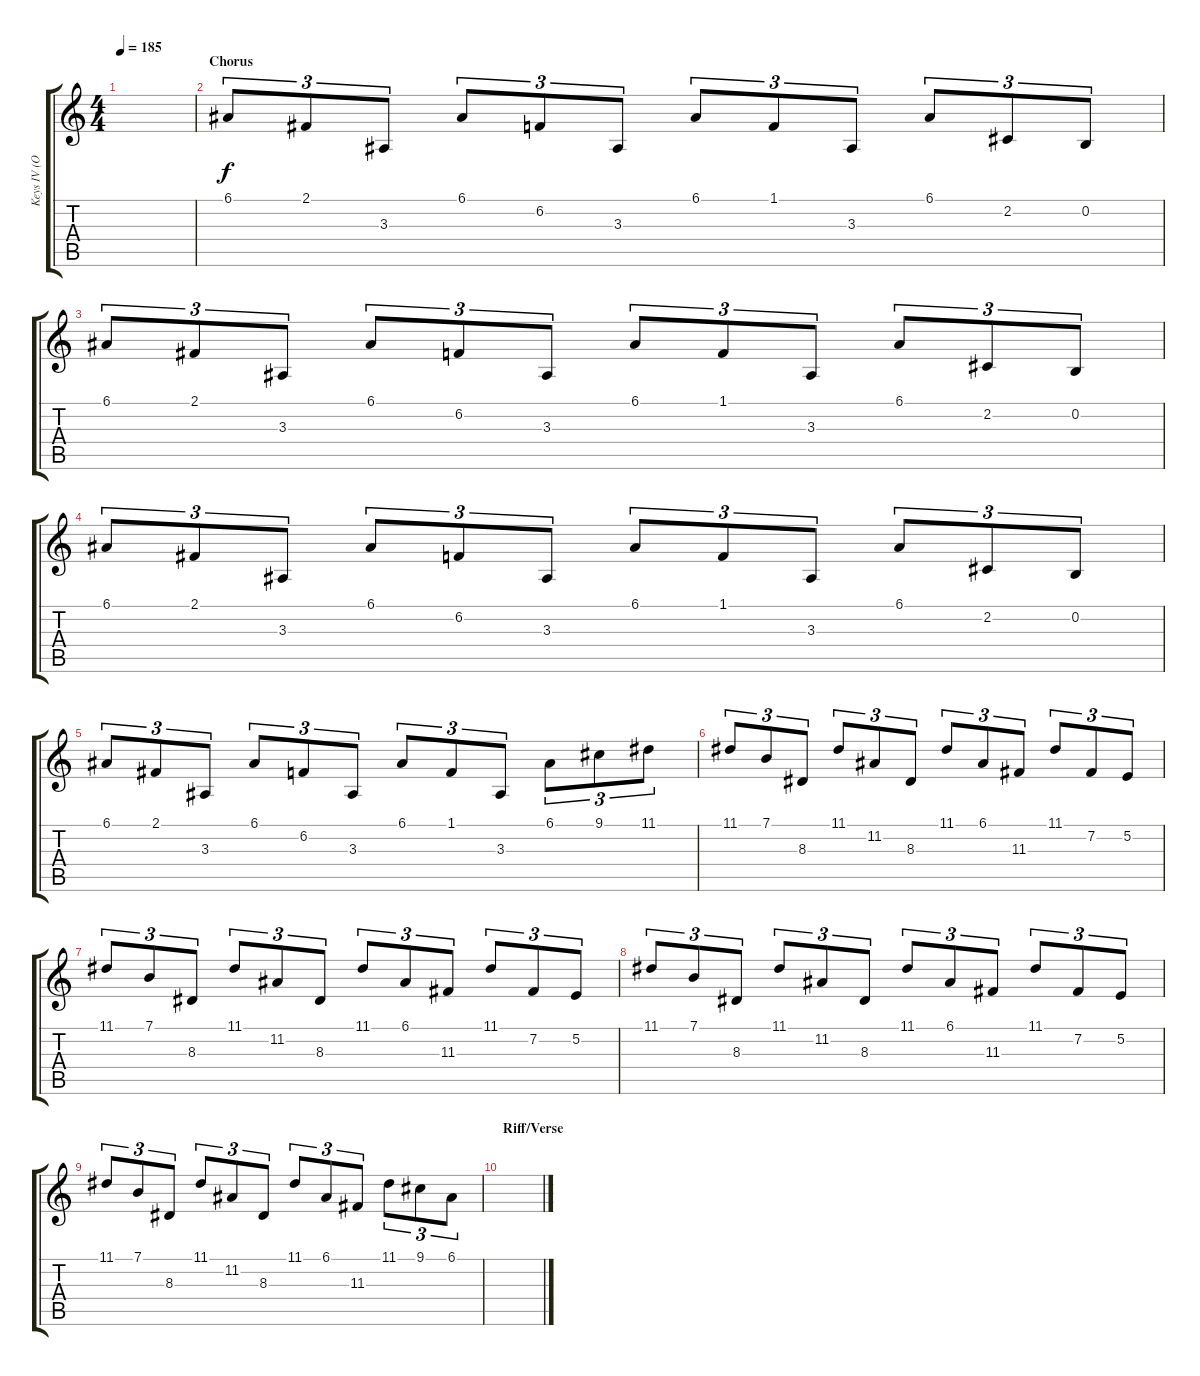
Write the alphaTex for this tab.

\track ("Keys IV (Organ 2)" "Keys IV (O") {instrument churchorgan}
\staff {score tabs}
\tuning (E4 B3 G3 D3 A2 E2) {hide}
\ts (4 4)
\tempo 185
\clef g2
\ks c
|
\section ("" "Chorus")
6.1.8{tu (3 2)} 2.1.8{tu (3 2)} 3.3.8{tu (3 2)} 6.1.8{tu (3 2)} 6.2.8{tu (3 2)} 3.3.8{tu (3 2)} 6.1.8{tu (3 2)} 1.1.8{tu (3 2)} 3.3.8{tu (3 2)} 6.1.8{tu (3 2)} 2.2.8{tu (3 2)} 0.2.8{tu (3 2)} |
6.1.8{tu (3 2)} 2.1.8{tu (3 2)} 3.3.8{tu (3 2)} 6.1.8{tu (3 2)} 6.2.8{tu (3 2)} 3.3.8{tu (3 2)} 6.1.8{tu (3 2)} 1.1.8{tu (3 2)} 3.3.8{tu (3 2)} 6.1.8{tu (3 2)} 2.2.8{tu (3 2)} 0.2.8{tu (3 2)} |
6.1.8{tu (3 2)} 2.1.8{tu (3 2)} 3.3.8{tu (3 2)} 6.1.8{tu (3 2)} 6.2.8{tu (3 2)} 3.3.8{tu (3 2)} 6.1.8{tu (3 2)} 1.1.8{tu (3 2)} 3.3.8{tu (3 2)} 6.1.8{tu (3 2)} 2.2.8{tu (3 2)} 0.2.8{tu (3 2)} |
6.1.8{tu (3 2)} 2.1.8{tu (3 2)} 3.3.8{tu (3 2)} 6.1.8{tu (3 2)} 6.2.8{tu (3 2)} 3.3.8{tu (3 2)} 6.1.8{tu (3 2)} 1.1.8{tu (3 2)} 3.3.8{tu (3 2)} 6.1.8{tu (3 2)} 9.1.8{tu (3 2)} 11.1.8{tu (3 2)} |
11.1.8{tu (3 2)} 7.1.8{tu (3 2)} 8.3.8{tu (3 2)} 11.1.8{tu (3 2)} 11.2.8{tu (3 2)} 8.3.8{tu (3 2)} 11.1.8{tu (3 2)} 6.1.8{tu (3 2)} 11.3.8{tu (3 2)} 11.1.8{tu (3 2)} 7.2.8{tu (3 2)} 5.2.8{tu (3 2)} |
11.1.8{tu (3 2)} 7.1.8{tu (3 2)} 8.3.8{tu (3 2)} 11.1.8{tu (3 2)} 11.2.8{tu (3 2)} 8.3.8{tu (3 2)} 11.1.8{tu (3 2)} 6.1.8{tu (3 2)} 11.3.8{tu (3 2)} 11.1.8{tu (3 2)} 7.2.8{tu (3 2)} 5.2.8{tu (3 2)} |
11.1.8{tu (3 2)} 7.1.8{tu (3 2)} 8.3.8{tu (3 2)} 11.1.8{tu (3 2)} 11.2.8{tu (3 2)} 8.3.8{tu (3 2)} 11.1.8{tu (3 2)} 6.1.8{tu (3 2)} 11.3.8{tu (3 2)} 11.1.8{tu (3 2)} 7.2.8{tu (3 2)} 5.2.8{tu (3 2)} |
11.1.8{tu (3 2)} 7.1.8{tu (3 2)} 8.3.8{tu (3 2)} 11.1.8{tu (3 2)} 11.2.8{tu (3 2)} 8.3.8{tu (3 2)} 11.1.8{tu (3 2)} 6.1.8{tu (3 2)} 11.3.8{tu (3 2)} 11.1.8{tu (3 2)} 9.1.8{tu (3 2)} 6.1.8{tu (3 2)} |
\section ("" "Riff/Verse")
